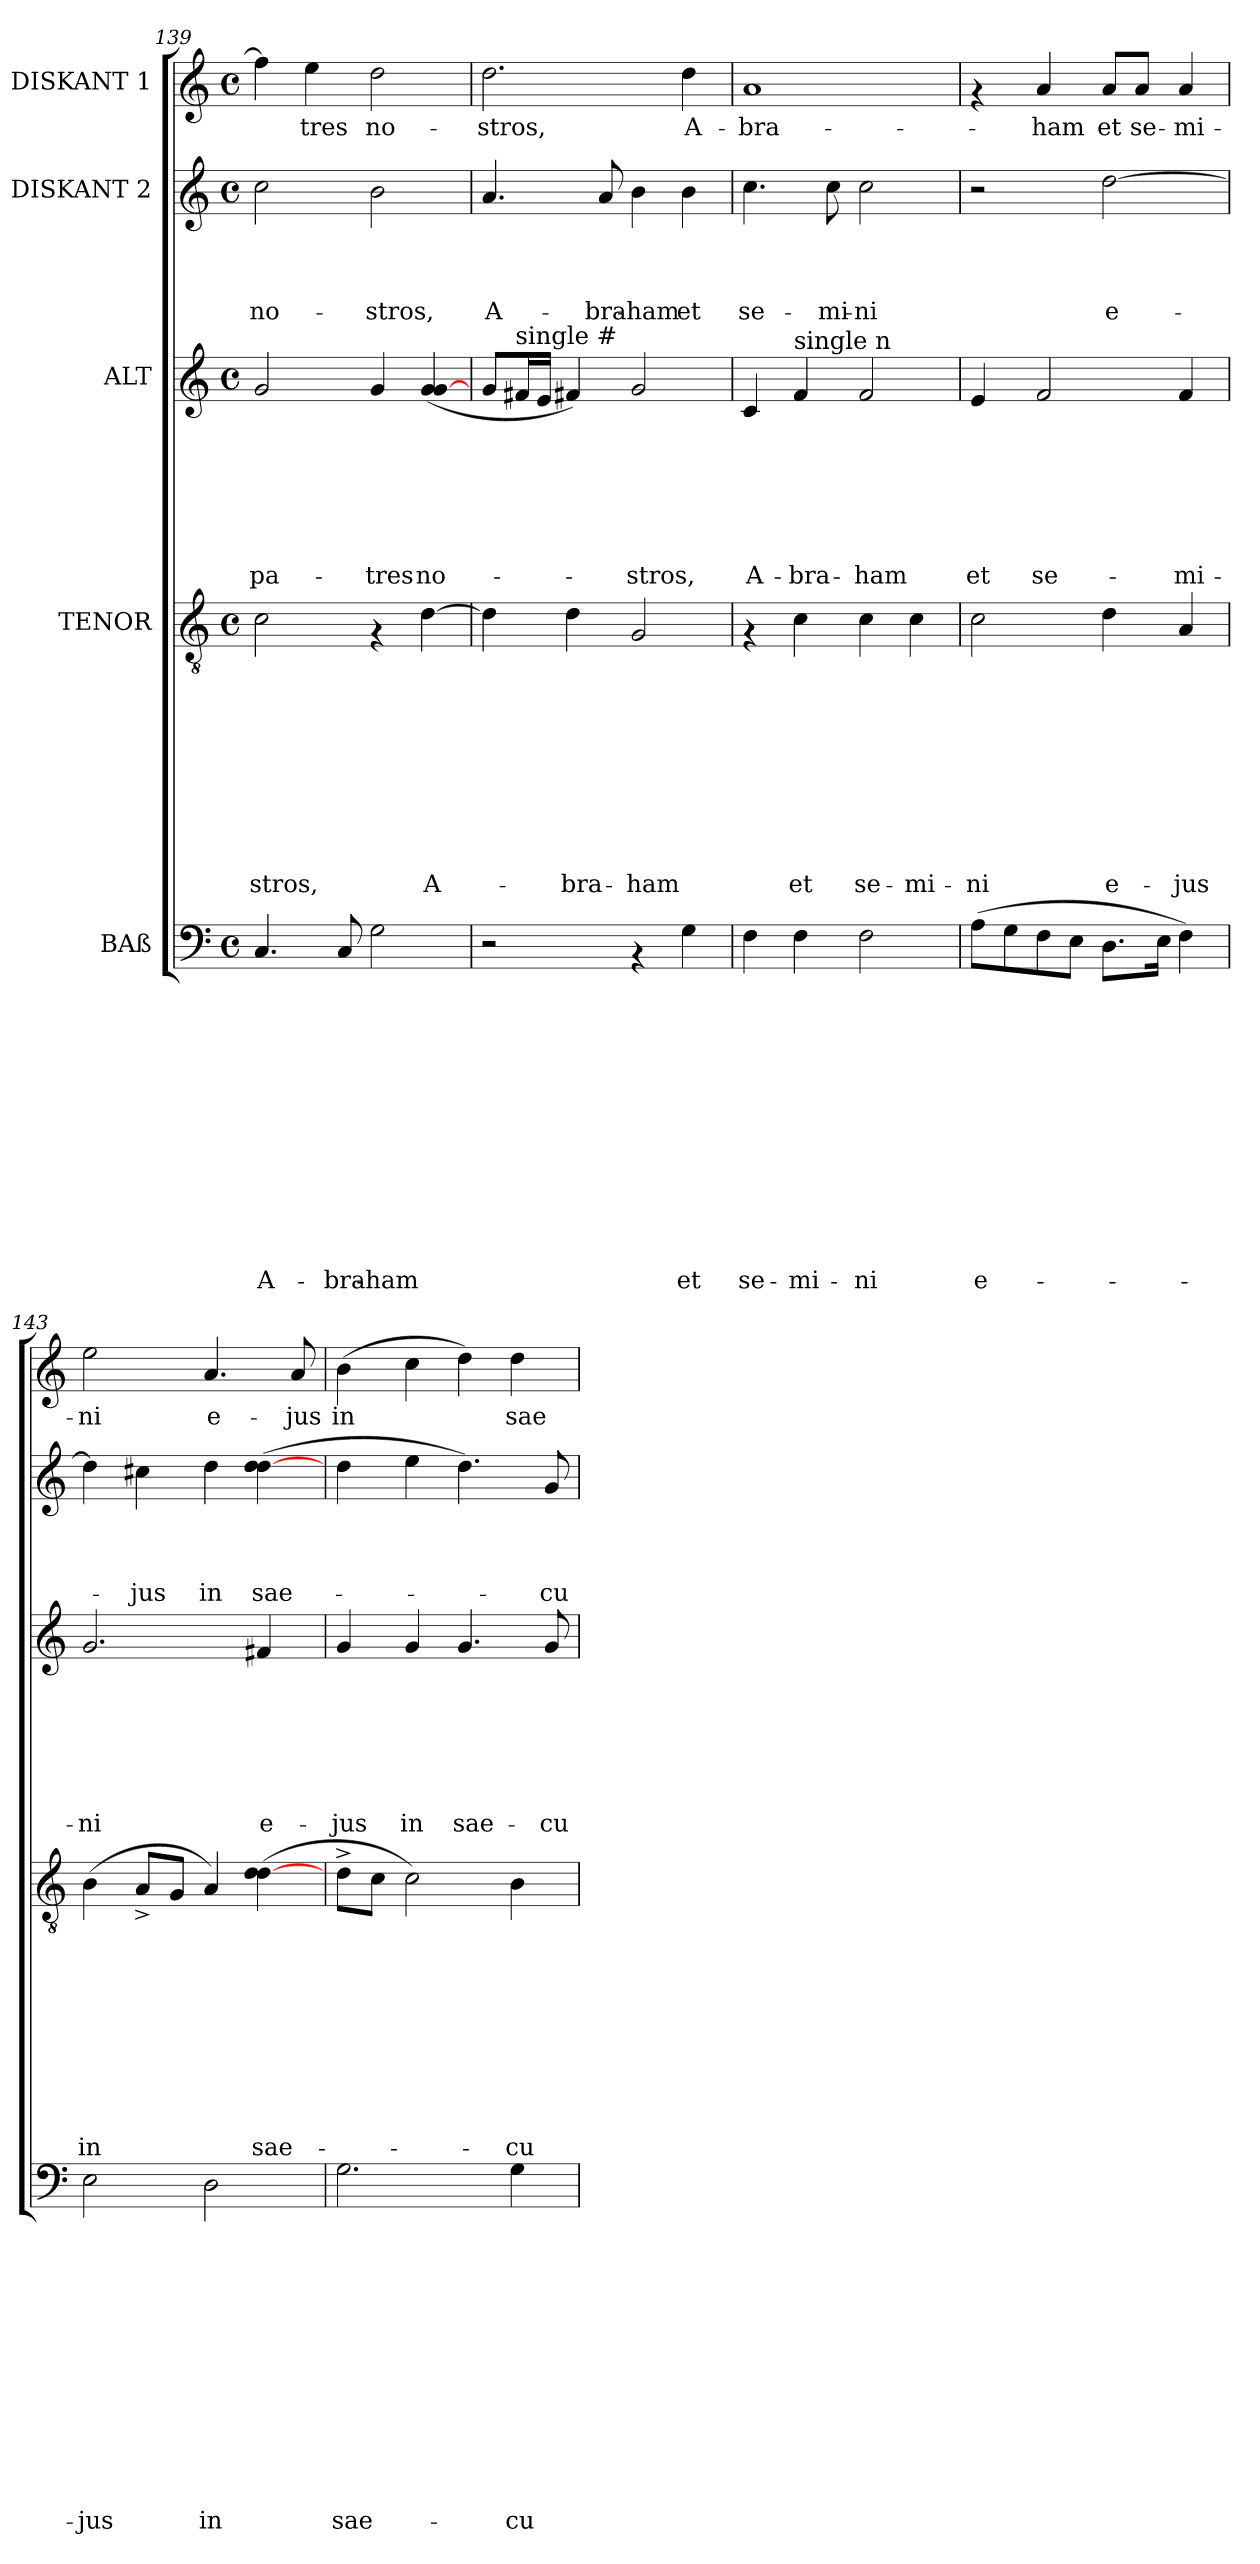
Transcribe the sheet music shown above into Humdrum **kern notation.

**kern	**text	**text	**text	**text	**text	**text	**text	**text	**text	**text	**text	**text	**text	**kern	**text	**text	**text	**text	**text	**text	**text	**text	**text	**text	**kern	**text	**text	**text	**text	**text	**text	**text	**kern	**text	**text	**text	**text	**kern	**text
*part5	*part5	*part5	*part5	*part5	*part5	*part5	*part5	*part5	*part5	*part5	*part5	*part5	*part5	*part4	*part4	*part4	*part4	*part4	*part4	*part4	*part4	*part4	*part4	*part4	*part3	*part3	*part3	*part3	*part3	*part3	*part3	*part3	*part2	*part2	*part2	*part2	*part2	*part1	*part1
*staff5	*staff5	*staff5	*staff5	*staff5	*staff5	*staff5	*staff5	*staff5	*staff5	*staff5	*staff5	*staff5	*staff5	*staff4	*staff4	*staff4	*staff4	*staff4	*staff4	*staff4	*staff4	*staff4	*staff4	*staff4	*staff3	*staff3	*staff3	*staff3	*staff3	*staff3	*staff3	*staff3	*staff2	*staff2	*staff2	*staff2	*staff2	*staff1	*staff1
*I"BAß	*	*	*	*	*	*	*	*	*	*	*	*	*	*I"TENOR	*	*	*	*	*	*	*	*	*	*	*I"ALT	*	*	*	*	*	*	*	*I"DISKANT 2	*	*	*	*	*I"DISKANT 1	*
*clefF4	*	*	*	*	*	*	*	*	*	*	*	*	*	*clefGv2	*	*	*	*	*	*	*	*	*	*	*clefG2	*	*	*	*	*	*	*	*clefG2	*	*	*	*	*clefG2	*
*k[]	*	*	*	*	*	*	*	*	*	*	*	*	*	*k[]	*	*	*	*	*	*	*	*	*	*	*k[]	*	*	*	*	*	*	*	*k[]	*	*	*	*	*k[]	*
*C:	*	*	*	*	*	*	*	*	*	*	*	*	*	*C:	*	*	*	*	*	*	*	*	*	*	*C:	*	*	*	*	*	*	*	*C:	*	*	*	*	*C:	*
*M4/4	*	*	*	*	*	*	*	*	*	*	*	*	*	*M4/4	*	*	*	*	*	*	*	*	*	*	*M4/4	*	*	*	*	*	*	*	*M4/4	*	*	*	*	*M4/4	*
*met(c)	*	*	*	*	*	*	*	*	*	*	*	*	*	*met(c)	*	*	*	*	*	*	*	*	*	*	*met(c)	*	*	*	*	*	*	*	*met(c)	*	*	*	*	*met(c)	*
=139	=139	=139	=139	=139	=139	=139	=139	=139	=139	=139	=139	=139	=139	=139	=139	=139	=139	=139	=139	=139	=139	=139	=139	=139	=139	=139	=139	=139	=139	=139	=139	=139	=139	=139	=139	=139	=139	=139	=139
!	!	!	!	!	!	!	!	!	!	!	!	!	!LO:LY:b	!	!	!	!	!	!	!	!	!	!	!LO:LY:b	!	!	!	!	!	!	!	!LO:LY:b	!	!	!	!	!LO:LY:b	!	!
4.C/	.	.	.	.	.	.	.	.	.	.	.	.	A-	2c\	.	.	.	.	.	.	.	.	.	-stros,	2g/	.	.	.	.	.	.	pa-	2cc\	.	.	.	no-	4ff\]	.
!	!	!	!	!	!	!	!	!	!	!	!	!	!	!	!	!	!	!	!	!	!	!	!	!	!	!	!	!	!	!	!	!	!	!	!	!	!	!	!LO:LY:b
.	.	.	.	.	.	.	.	.	.	.	.	.	.	.	.	.	.	.	.	.	.	.	.	.	.	.	.	.	.	.	.	.	.	.	.	.	.	4ee\	-tres
!	!	!	!	!	!	!	!	!	!	!	!	!	!LO:LY:b	!	!	!	!	!	!	!	!	!	!	!	!	!	!	!	!	!	!	!	!	!	!	!	!	!	!
8C/	.	.	.	.	.	.	.	.	.	.	.	.	-bra-	.	.	.	.	.	.	.	.	.	.	.	.	.	.	.	.	.	.	.	.	.	.	.	.	.	.
!	!	!	!	!	!	!	!	!	!	!	!	!	!LO:LY:b	!	!	!	!	!	!	!	!	!	!	!	!	!	!	!	!	!	!	!LO:LY:b	!	!	!	!	!LO:LY:b	!	!LO:LY:b
2G\	.	.	.	.	.	.	.	.	.	.	.	.	-ham	4rF	.	.	.	.	.	.	.	.	.	.	4g/	.	.	.	.	.	.	-tres	2b\	.	.	.	-stros,	2dd\	no-
!	!	!	!	!	!	!	!	!	!	!	!	!	!	!	!	!	!	!	!	!	!	!	!	!LO:LY:b	!	!	!	!	!	!	!	!LO:LY:b	!	!	!	!	!	!	!
.	.	.	.	.	.	.	.	.	.	.	.	.	.	[<4d\	.	.	.	.	.	.	.	.	.	A-	(<4g/ [<4g/	.	.	.	.	.	.	no-	.	.	.	.	.	.	.
!!LO:LB:g=z
=140	=140	=140	=140	=140	=140	=140	=140	=140	=140	=140	=140	=140	=140	=140	=140	=140	=140	=140	=140	=140	=140	=140	=140	=140	=140	=140	=140	=140	=140	=140	=140	=140	=140	=140	=140	=140	=140	=140	=140
!	!	!	!	!	!	!	!	!	!	!	!	!	!	!	!	!	!	!	!	!	!	!	!	!	!	!	!	!	!	!	!	!	!	!	!	!	!LO:LY:b	!	!LO:LY:b
2r	.	.	.	.	.	.	.	.	.	.	.	.	.	4d\]	.	.	.	.	.	.	.	.	.	.	8g/L	.	.	.	.	.	.	.	4.a/	.	.	.	A-	2.dd\	-stros,
!	!	!	!	!	!	!	!	!	!	!	!	!	!	!	!	!	!	!	!	!	!	!	!	!	!LO:TX:a:t=single #	!	!	!	!	!	!	!	!	!	!	!	!	!	!
.	.	.	.	.	.	.	.	.	.	.	.	.	.	.	.	.	.	.	.	.	.	.	.	.	16f#/L	.	.	.	.	.	.	.	.	.	.	.	.	.	.
.	.	.	.	.	.	.	.	.	.	.	.	.	.	.	.	.	.	.	.	.	.	.	.	.	16e/JJ	.	.	.	.	.	.	.	.	.	.	.	.	.	.
!	!	!	!	!	!	!	!	!	!	!	!	!	!	!	!	!	!	!	!	!	!	!	!	!LO:LY:b	!	!	!	!	!	!	!	!	!	!	!	!	!	!	!
.	.	.	.	.	.	.	.	.	.	.	.	.	.	4d\	.	.	.	.	.	.	.	.	.	-bra-	4f#X/)	.	.	.	.	.	.	.	.	.	.	.	.	.	.
!	!	!	!	!	!	!	!	!	!	!	!	!	!	!	!	!	!	!	!	!	!	!	!	!	!	!	!	!	!	!	!	!	!	!	!	!	!LO:LY:b	!	!
.	.	.	.	.	.	.	.	.	.	.	.	.	.	.	.	.	.	.	.	.	.	.	.	.	.	.	.	.	.	.	.	.	8a/	.	.	.	-bra-	.	.
!	!	!	!	!	!	!	!	!	!	!	!	!	!	!	!	!	!	!	!	!	!	!	!	!LO:LY:b	!	!	!	!	!	!	!	!LO:LY:b	!	!	!	!	!LO:LY:b	!	!
4rAA	.	.	.	.	.	.	.	.	.	.	.	.	.	2G/	.	.	.	.	.	.	.	.	.	-ham	2g/	.	.	.	.	.	.	-stros,	4b\	.	.	.	-ham	.	.
!	!	!	!	!	!	!	!	!	!	!	!	!	!LO:LY:b	!	!	!	!	!	!	!	!	!	!	!	!	!	!	!	!	!	!	!	!	!	!	!	!LO:LY:b	!	!LO:LY:b
4G\	.	.	.	.	.	.	.	.	.	.	.	.	et	.	.	.	.	.	.	.	.	.	.	.	.	.	.	.	.	.	.	.	4b\	.	.	.	et	4dd\	A-
=141	=141	=141	=141	=141	=141	=141	=141	=141	=141	=141	=141	=141	=141	=141	=141	=141	=141	=141	=141	=141	=141	=141	=141	=141	=141	=141	=141	=141	=141	=141	=141	=141	=141	=141	=141	=141	=141	=141	=141
!	!	!	!	!	!	!	!	!	!	!	!	!	!LO:LY:b	!	!	!	!	!	!	!	!	!	!	!	!	!	!	!	!	!	!	!LO:LY:b	!	!	!	!	!LO:LY:b	!	!LO:LY:b
4F\	.	.	.	.	.	.	.	.	.	.	.	.	se-	4rF	.	.	.	.	.	.	.	.	.	.	4c/	.	.	.	.	.	.	A-	4.cc\	.	.	.	se-	1a	-bra-
!	!	!	!	!	!	!	!	!	!	!	!	!	!	!	!	!	!	!	!	!	!	!	!	!	!LO:TX:a:t=single n	!	!	!	!	!	!	!	!	!	!	!	!	!	!
!	!	!	!	!	!	!	!	!	!	!	!	!	!LO:LY:b	!	!	!	!	!	!	!	!	!	!	!LO:LY:b	!	!	!	!	!	!	!	!LO:LY:b	!	!	!	!	!	!	!
4F\	.	.	.	.	.	.	.	.	.	.	.	.	-mi-	4c\	.	.	.	.	.	.	.	.	.	et	4f/	.	.	.	.	.	.	-bra-	.	.	.	.	.	.	.
!	!	!	!	!	!	!	!	!	!	!	!	!	!	!	!	!	!	!	!	!	!	!	!	!	!	!	!	!	!	!	!	!	!	!	!	!	!LO:LY:b	!	!
.	.	.	.	.	.	.	.	.	.	.	.	.	.	.	.	.	.	.	.	.	.	.	.	.	.	.	.	.	.	.	.	.	8cc\	.	.	.	-mi-	.	.
!	!	!	!	!	!	!	!	!	!	!	!	!	!LO:LY:b	!	!	!	!	!	!	!	!	!	!	!LO:LY:b	!	!	!	!	!	!	!	!LO:LY:b	!	!	!	!	!LO:LY:b	!	!
2F\	.	.	.	.	.	.	.	.	.	.	.	.	-ni	4c\	.	.	.	.	.	.	.	.	.	se-	2f/	.	.	.	.	.	.	-ham	2cc\	.	.	.	-ni	.	.
!	!	!	!	!	!	!	!	!	!	!	!	!	!	!	!	!	!	!	!	!	!	!	!	!LO:LY:b	!	!	!	!	!	!	!	!	!	!	!	!	!	!	!
.	.	.	.	.	.	.	.	.	.	.	.	.	.	4c\	.	.	.	.	.	.	.	.	.	-mi-	.	.	.	.	.	.	.	.	.	.	.	.	.	.	.
=142	=142	=142	=142	=142	=142	=142	=142	=142	=142	=142	=142	=142	=142	=142	=142	=142	=142	=142	=142	=142	=142	=142	=142	=142	=142	=142	=142	=142	=142	=142	=142	=142	=142	=142	=142	=142	=142	=142	=142
!	!	!	!	!	!	!	!	!	!	!	!	!	!LO:LY:b	!	!	!	!	!	!	!	!	!	!	!LO:LY:b	!	!	!	!	!	!	!	!LO:LY:b	!	!	!	!	!	!	!
(>8A\L	.	.	.	.	.	.	.	.	.	.	.	.	e-	2c\	.	.	.	.	.	.	.	.	.	-ni	4e/	.	.	.	.	.	.	et	2r	.	.	.	.	4rf	.
8G\	.	.	.	.	.	.	.	.	.	.	.	.	.	.	.	.	.	.	.	.	.	.	.	.	.	.	.	.	.	.	.	.	.	.	.	.	.	.	.
!	!	!	!	!	!	!	!	!	!	!	!	!	!	!	!	!	!	!	!	!	!	!	!	!	!	!	!	!	!	!	!	!LO:LY:b	!	!	!	!	!	!	!LO:LY:b
8F\	.	.	.	.	.	.	.	.	.	.	.	.	.	.	.	.	.	.	.	.	.	.	.	.	2f/	.	.	.	.	.	.	se-	.	.	.	.	.	4a/	-ham
8E\J	.	.	.	.	.	.	.	.	.	.	.	.	.	.	.	.	.	.	.	.	.	.	.	.	.	.	.	.	.	.	.	.	.	.	.	.	.	.	.
!	!	!	!	!	!	!	!	!	!	!	!	!	!	!	!	!	!	!	!	!	!	!	!	!LO:LY:b	!	!	!	!	!	!	!	!	!	!	!	!	!LO:LY:b	!	!LO:LY:b
8.D\L	.	.	.	.	.	.	.	.	.	.	.	.	.	4d\	.	.	.	.	.	.	.	.	.	e-	.	.	.	.	.	.	.	.	[>2dd\	.	.	.	e-	8a/L	et
!	!	!	!	!	!	!	!	!	!	!	!	!	!	!	!	!	!	!	!	!	!	!	!	!	!	!	!	!	!	!	!	!	!	!	!	!	!	!	!LO:LY:b
.	.	.	.	.	.	.	.	.	.	.	.	.	.	.	.	.	.	.	.	.	.	.	.	.	.	.	.	.	.	.	.	.	.	.	.	.	.	8a/J	se-
16E\Jk	.	.	.	.	.	.	.	.	.	.	.	.	.	.	.	.	.	.	.	.	.	.	.	.	.	.	.	.	.	.	.	.	.	.	.	.	.	.	.
!	!	!	!	!	!	!	!	!	!	!	!	!	!	!	!	!	!	!	!	!	!	!	!	!LO:LY:b	!	!	!	!	!	!	!	!LO:LY:b	!	!	!	!	!	!	!LO:LY:b
4F\)	.	.	.	.	.	.	.	.	.	.	.	.	.	4A/	.	.	.	.	.	.	.	.	.	-jus	4f/	.	.	.	.	.	.	-mi-	.	.	.	.	.	4a/	-mi-
=143	=143	=143	=143	=143	=143	=143	=143	=143	=143	=143	=143	=143	=143	=143	=143	=143	=143	=143	=143	=143	=143	=143	=143	=143	=143	=143	=143	=143	=143	=143	=143	=143	=143	=143	=143	=143	=143	=143	=143
!	!	!	!	!	!	!	!	!	!	!	!	!	!LO:LY:b	!	!	!	!	!	!	!	!	!	!	!LO:LY:b	!	!	!	!	!	!	!	!LO:LY:b	!	!	!	!	!	!	!LO:LY:b
2E\	.	.	.	.	.	.	.	.	.	.	.	.	-jus	(>4B\	.	.	.	.	.	.	.	.	.	in	2.g/	.	.	.	.	.	.	-ni	4dd\]	.	.	.	.	2ee\	-ni
!	!	!	!	!	!	!	!	!	!	!	!	!	!	!	!	!	!	!	!	!	!	!	!	!	!	!	!	!	!	!	!	!	!	!	!	!	!LO:LY:b	!	!
.	.	.	.	.	.	.	.	.	.	.	.	.	.	8A^</L	.	.	.	.	.	.	.	.	.	.	.	.	.	.	.	.	.	.	4cc#X\	.	.	.	-jus	.	.
.	.	.	.	.	.	.	.	.	.	.	.	.	.	8G/J	.	.	.	.	.	.	.	.	.	.	.	.	.	.	.	.	.	.	.	.	.	.	.	.	.
!	!	!	!	!	!	!	!	!	!	!	!	!	!LO:LY:b	!	!	!	!	!	!	!	!	!	!	!	!	!	!	!	!	!	!	!	!	!	!	!	!LO:LY:b	!	!LO:LY:b
2D\	.	.	.	.	.	.	.	.	.	.	.	.	in	4A/)	.	.	.	.	.	.	.	.	.	.	.	.	.	.	.	.	.	.	4dd\	.	.	.	in	4.a/	e-
!	!	!	!	!	!	!	!	!	!	!	!	!	!	!	!	!	!	!	!	!	!	!	!	!LO:LY:b	!	!	!	!	!	!	!	!LO:LY:b	!	!	!	!	!LO:LY:b	!	!
.	.	.	.	.	.	.	.	.	.	.	.	.	.	(>4d\ [>4d\	.	.	.	.	.	.	.	.	.	sae-	4f#X/	.	.	.	.	.	.	e-	(>4dd\ [>4dd\	.	.	.	sae-	.	.
!	!	!	!	!	!	!	!	!	!	!	!	!	!	!	!	!	!	!	!	!	!	!	!	!	!	!	!	!	!	!	!	!	!	!	!	!	!	!	!LO:LY:b
.	.	.	.	.	.	.	.	.	.	.	.	.	.	.	.	.	.	.	.	.	.	.	.	.	.	.	.	.	.	.	.	.	.	.	.	.	.	8a/	-jus
=144	=144	=144	=144	=144	=144	=144	=144	=144	=144	=144	=144	=144	=144	=144	=144	=144	=144	=144	=144	=144	=144	=144	=144	=144	=144	=144	=144	=144	=144	=144	=144	=144	=144	=144	=144	=144	=144	=144	=144
!	!	!	!	!	!	!	!	!	!	!	!	!	!LO:LY:b	!	!	!	!	!	!	!	!	!	!	!	!	!	!	!	!	!	!	!LO:LY:b	!	!	!	!	!	!	!LO:LY:b
2.G\	.	.	.	.	.	.	.	.	.	.	.	.	sae-	8d^>\L	.	.	.	.	.	.	.	.	.	.	4g/	.	.	.	.	.	.	-jus	4dd\	.	.	.	.	(>4b\	in
.	.	.	.	.	.	.	.	.	.	.	.	.	.	8c\J	.	.	.	.	.	.	.	.	.	.	.	.	.	.	.	.	.	.	.	.	.	.	.	.	.
!	!	!	!	!	!	!	!	!	!	!	!	!	!	!	!	!	!	!	!	!	!	!	!	!	!	!	!	!	!	!	!	!LO:LY:b	!	!	!	!	!	!	!
.	.	.	.	.	.	.	.	.	.	.	.	.	.	2c\)	.	.	.	.	.	.	.	.	.	.	4g/	.	.	.	.	.	.	in	4ee\	.	.	.	.	4cc\	.
!	!	!	!	!	!	!	!	!	!	!	!	!	!	!	!	!	!	!	!	!	!	!	!	!	!	!	!	!	!	!	!	!LO:LY:b	!	!	!	!	!	!	!
.	.	.	.	.	.	.	.	.	.	.	.	.	.	.	.	.	.	.	.	.	.	.	.	.	4.g/	.	.	.	.	.	.	sae-	4.dd\)	.	.	.	.	4dd\)	.
!	!	!	!	!	!	!	!	!	!	!	!	!	!LO:LY:b	!	!	!	!	!	!	!	!	!	!	!LO:LY:b	!	!	!	!	!	!	!	!	!	!	!	!	!	!	!LO:LY:b
4G\	.	.	.	.	.	.	.	.	.	.	.	.	-cu-	4B\	.	.	.	.	.	.	.	.	.	-cu-	.	.	.	.	.	.	.	.	.	.	.	.	.	4dd\	sae-
!	!	!	!	!	!	!	!	!	!	!	!	!	!	!	!	!	!	!	!	!	!	!	!	!	!	!	!	!	!	!	!	!LO:LY:b	!	!	!	!	!LO:LY:b	!	!
.	.	.	.	.	.	.	.	.	.	.	.	.	.	.	.	.	.	.	.	.	.	.	.	.	8g/	.	.	.	.	.	.	-cu-	8g/	.	.	.	-cu-	.	.
=	=	=	=	=	=	=	=	=	=	=	=	=	=	=	=	=	=	=	=	=	=	=	=	=	=	=	=	=	=	=	=	=	=	=	=	=	=	=	=
*-	*-	*-	*-	*-	*-	*-	*-	*-	*-	*-	*-	*-	*-	*-	*-	*-	*-	*-	*-	*-	*-	*-	*-	*-	*-	*-	*-	*-	*-	*-	*-	*-	*-	*-	*-	*-	*-	*-	*-
